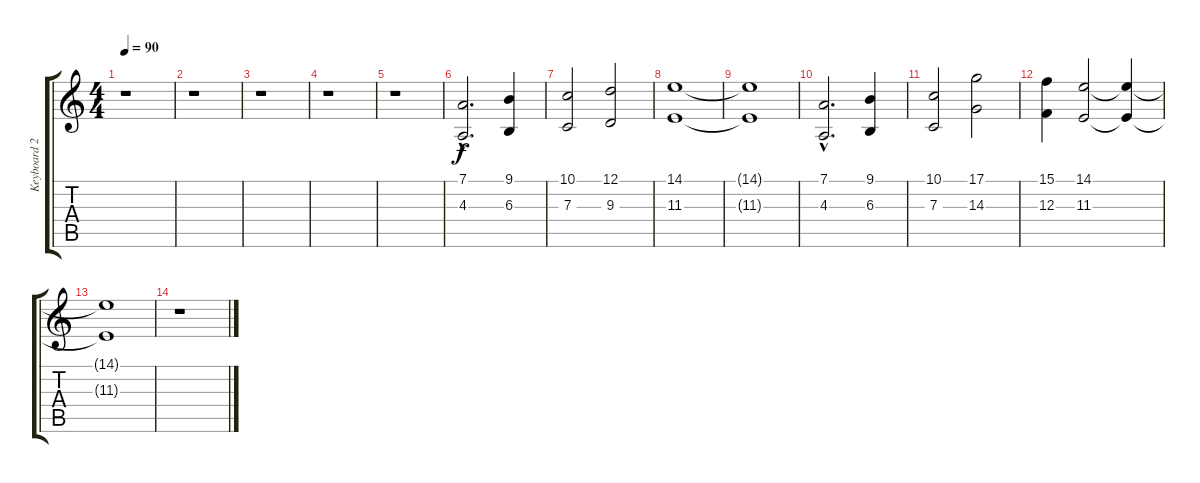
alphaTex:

\track ("Keyboard 2" "Keyboard 2") {instrument synthstrings1}
\staff {score tabs}
\tuning (D4 A3 F3 C3 G2 D2) {hide}
\ts (4 4)
\tempo 90
\clef g2
\ks c
r.1{dy f} |
r.1 |
r.1 |
r.1 |
r.1 |
(7.1{hac} 4.3{hac}).2{d volume 10} (9.1 6.3).4 |
(10.1 7.3).2 (12.1 9.3).2 |
(14.1 11.3).1 |
(14.1{t} 11.3{t}).1 |
(7.1{hac} 4.3{hac}).2{d} (9.1 6.3).4 |
(10.1 7.3).2 (17.1 14.3).2 |
(15.1 12.3).4 (14.1 11.3).2 (14.1{t} 11.3{t}).4 |
(14.1{t} 11.3{t}).1 |
r.1
